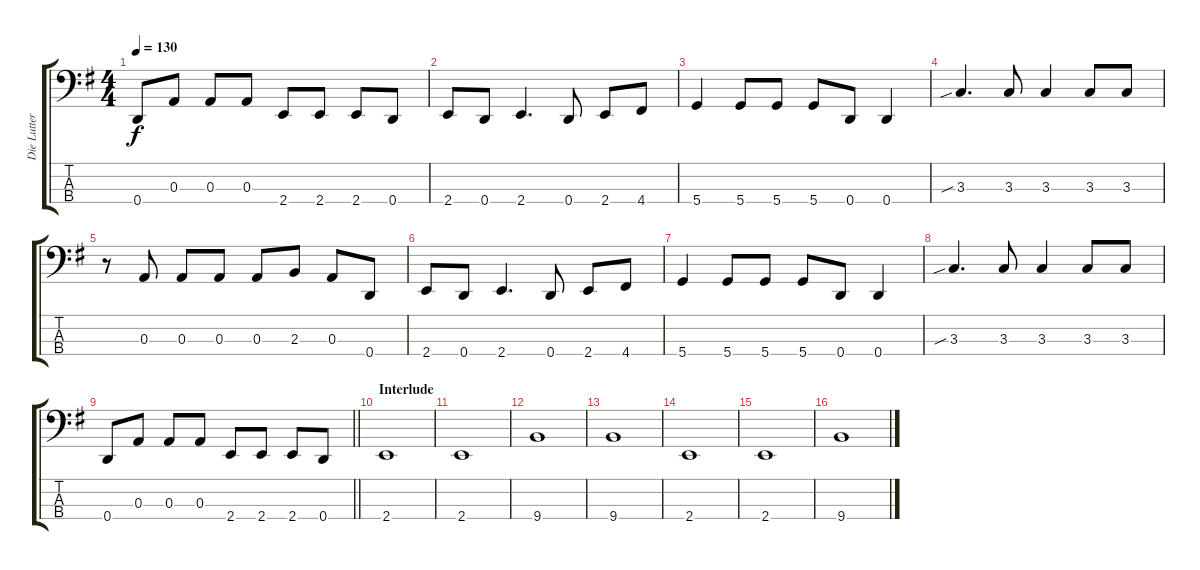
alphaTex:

\track ("Die Lutter (Bass)" "Die Lutter") {instrument electricbasspick}
\staff {score tabs}
\tuning (G2 D2 A1 D1) {hide}
\ts (4 4)
\tempo 130
\clef f4
\ks g
0.4.8{dy f} 0.3.8 0.3.8 0.3.8 2.4.8 2.4.8 2.4.8 0.4.8 |
2.4.8 0.4.8 2.4.4{d} 0.4.8 2.4.8 4.4.8 |
5.4.4 5.4.8 5.4.8 5.4.8 0.4.8 0.4.4 |
3.3{sib}.4{d} 3.3.8 3.3.4 3.3.8 3.3.8 |
r.8 0.3.8 0.3.8 0.3.8 0.3.8 2.3.8 0.3.8 0.4.8 |
2.4.8 0.4.8 2.4.4{d} 0.4.8 2.4.8 4.4.8 |
5.4.4 5.4.8 5.4.8 5.4.8 0.4.8 0.4.4 |
3.3{sib}.4{d} 3.3.8 3.3.4 3.3.8 3.3.8 |
\barLineRight lightlight
0.4.8 0.3.8 0.3.8 0.3.8 2.4.8 2.4.8 2.4.8 0.4.8 |
\section ("" "Interlude")
2.4.1 |
2.4.1 |
9.4.1 |
9.4.1 |
2.4.1 |
2.4.1 |
9.4.1
